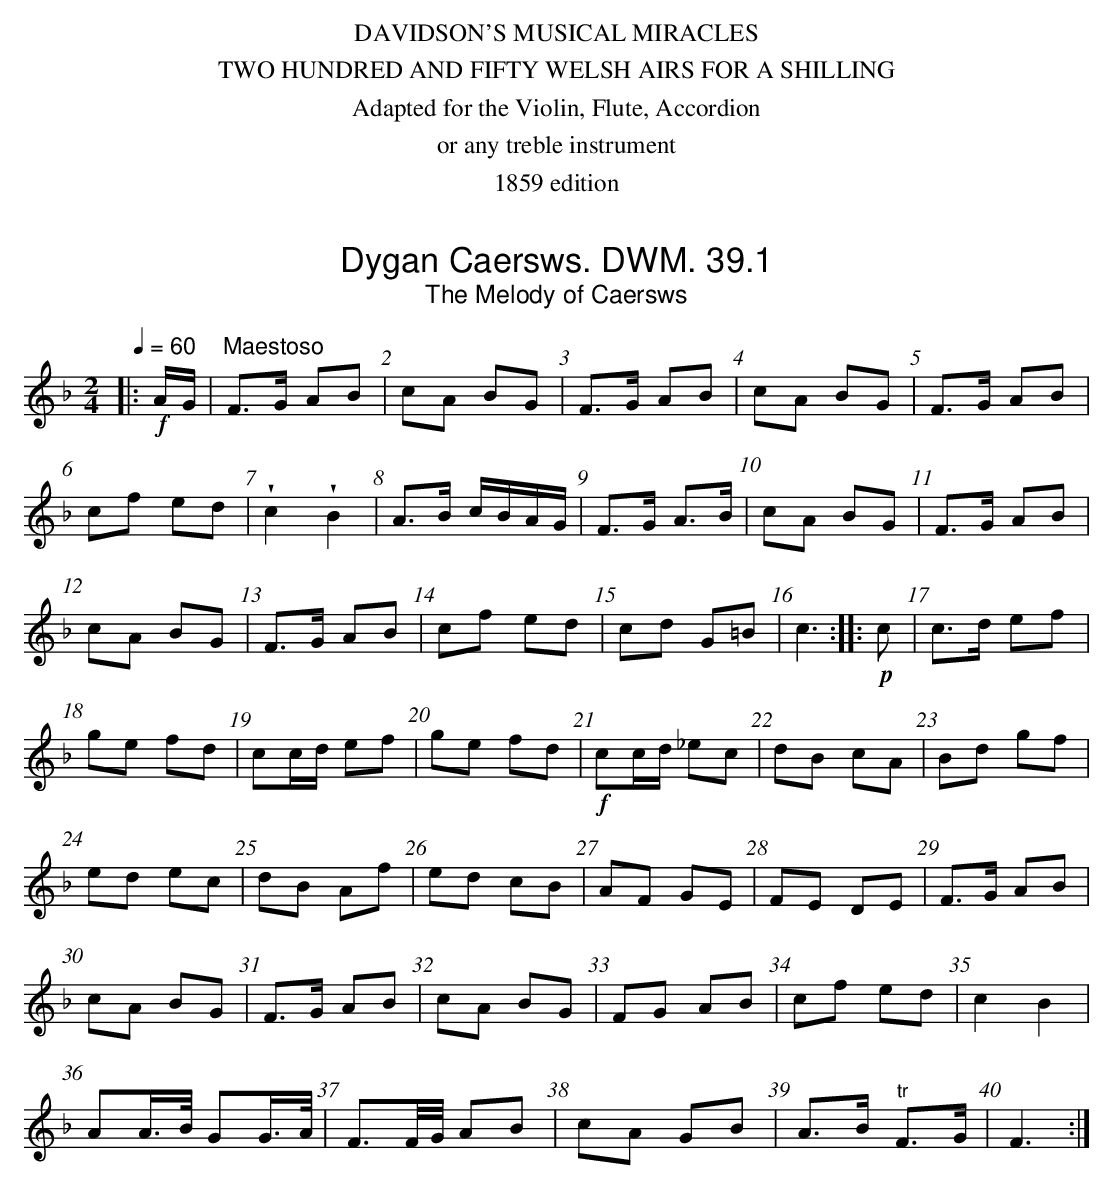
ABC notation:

X:1
T:Dygan Caersws. DWM. 39.1
T:Melody of Caersws, The
M:2/4
L:1/8
Q:1/4=60 "    Maestoso
U:w=!wedge!
K:F
|:!f!A/G/|F>G AB|cA BG|F>G AB|cA BG|F>G AB|
cf ed|wc2 wB2|A>B c/B/A/G/|F>G A>B|cA BG|F>G AB|
cA BG|F>G AB| cf ed|cd G=B|c3::!p!c|c>d ef|
ge fd| cc/d/ ef|ge fd|!f!cc/d/ _ec|dB cA| Bd gf|
ed ec|dB Af|ed cB| AF GE|FE DE|F>G AB|
cA BG|F>G AB|cA BG|FG AB|cf ed|c2B2|
AA/>B/ GG/>A/|F3/F//G// AB|cA GB|A>B "^tr"F>G|F3:|
